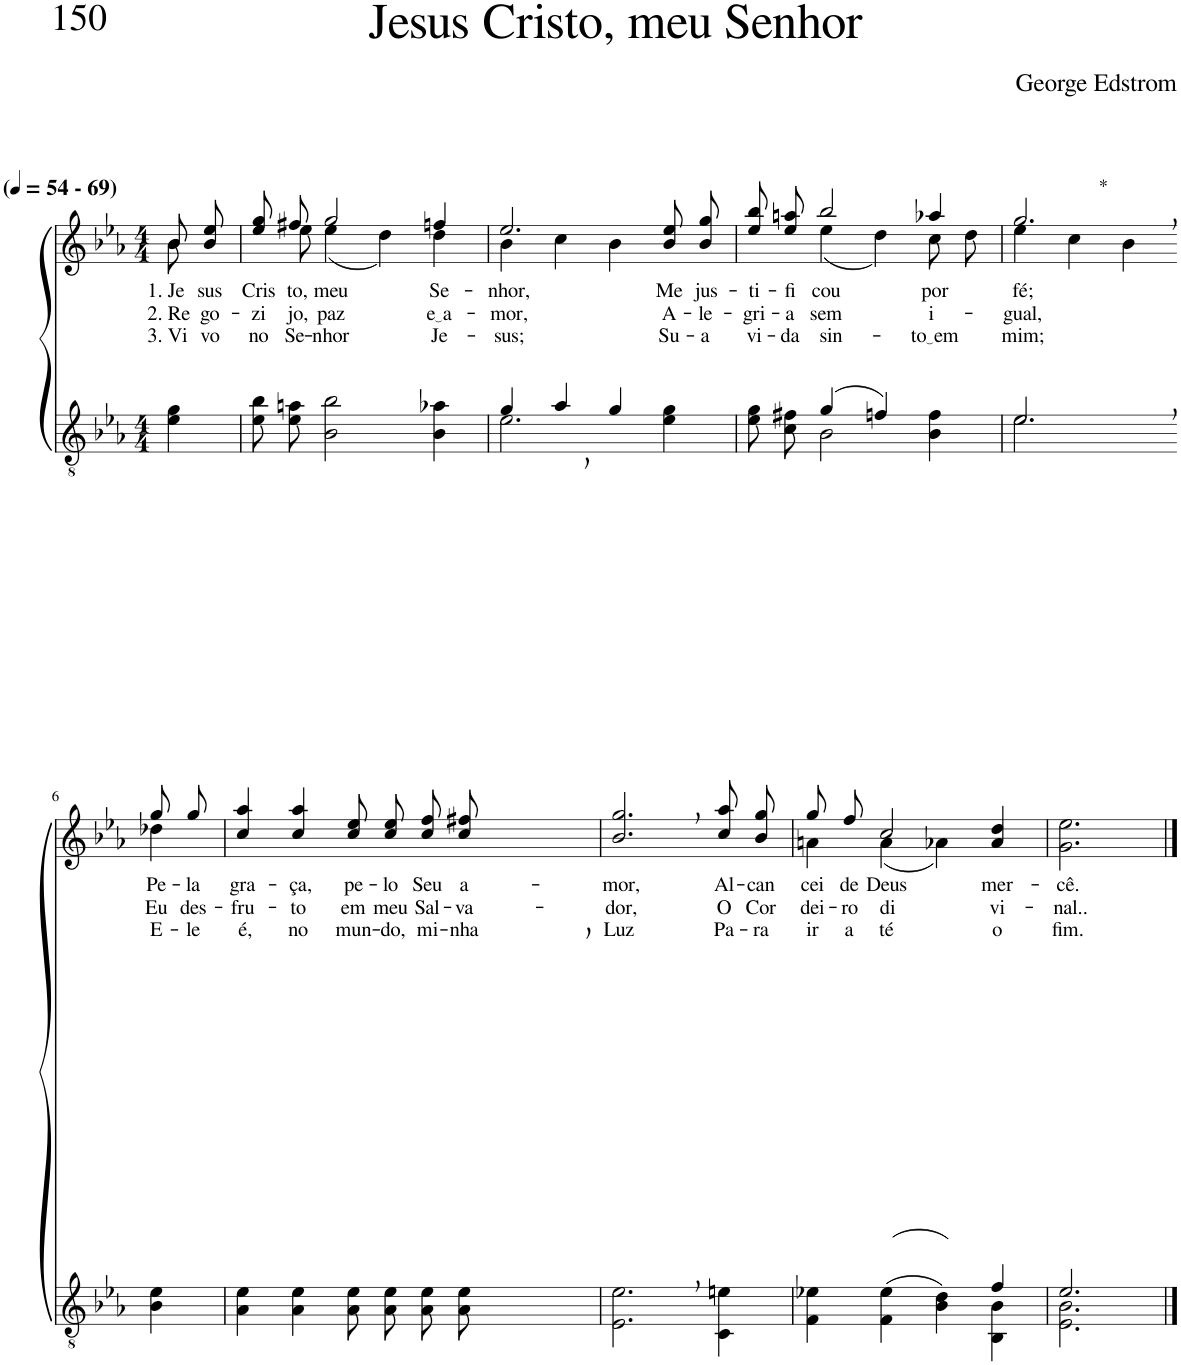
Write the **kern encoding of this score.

**kern	**kern	**text	**text	**text
*part2	*part1	*part1	*part1	*part1
*staff2	*staff1	*staff1	*staff1	*staff1
*I"Parte III e IV	*I"Parte I e II	*	*	*
*clefGv2	*clefG2	*	*	*
*Trd4c7	*Trd4c7	*	*	*
*k[b-e-a-]	*k[b-e-a-]	*	*	*
*M4/4	*M4/4	*	*	*
*MM54	*MM54	*	*	*
=1	=1	=1	=1	=1
*	*^	*	*	*
!	!LO:TX:a:B:t=(	!	!	!	!
!	!LO:TX:a:B:t=- 69)	!	!	!	!
!	!	!	!LO:LY:b	!LO:LY:b	!LO:LY:b
4e-\ 4g\	8b-\L	8b-\	1. Je-	2. Re-	3. Vi-
!	!	!	!LO:LY:b	!LO:LY:b	!LO:LY:b
.	8b-\ 8ee-\J	8ryy	-sus	-go-	-vo
=2	=2	=2	=2	=2	=2
!	!	!	!LO:LY:b	!LO:LY:b	!LO:LY:b
8e-\ 8b-\L	8ee-\ 8gg\L	8ryy	Cris-	-zi-	no
!	!	!	!LO:LY:b	!LO:LY:b	!LO:LY:b
8e-\ 8an\J	8ff#X\J	8ee-\	-to,	-jo,	Se-
!	!	!	!LO:LY:b	!LO:LY:b	!LO:LY:b
2B-\ 2b-\	2gg/	(4ee-\	meu	paz	-nhor
.	.	4dd\)	.	.	.
!	!	!	!LO:LY:b	!LO:LY:b	!LO:LY:b
4B-\ 4a-X\	4ffn/	4dd\	Se-	e a	Je-
=3	=3	=3	=3	=3	=3
*^	*	*	*	*	*
!	!	!	!	!LO:LY:b	!LO:LY:b	!LO:LY:b
4g/	2.e-\	2.ee-/	4b-\	-nhor,	-mor,	-sus;
4a-/	.	.	4cc\	.	.	.
4g/	.	.	4b-\	.	.	.
!	!	!	!	!LO:LY:b	!LO:LY:b	!LO:LY:b
4ryy	4e-\ 4g\	8b-\ 8ee-\L	4ryy	Me	A-	Su-
!	!	!	!	!LO:LY:b	!LO:LY:b	!LO:LY:b
.	.	8b-\ 8gg\J	.	jus-	-le-	-a
=4	=4	=4	=4	=4	=4	=4
!	!	!	!	!LO:LY:b	!LO:LY:b	!LO:LY:b
4ryy	8e-\ 8g\L	8ee-\ 8bb-\L	4ryy	-ti-	-gri-	vi-
!	!	!	!	!LO:LY:b	!LO:LY:b	!LO:LY:b
.	8c\ 8f#X\J	8ee-\ 8aan\J	.	-fi-	-a	-da
!	!	!	!	!LO:LY:b	!LO:LY:b	!LO:LY:b
(4g/	2B-\	2bb-/	(4ee-\	-cou	sem	sin-
4fn/)	.	.	4dd\)	.	.	.
!	!	!	!	!LO:LY:b	!LO:LY:b	!LO:LY:b
4ryy	4B-\ 4f\	4aa-X/	8cc\L	por	i-	to em
.	.	.	8dd\J	.	.	.
=5	=5	=5	=5	=5	=5	=5
!	!	!LO:TX:a:t=*	!	!	!	!
!	!	!	!	!LO:LY:b	!LO:LY:b	!LO:LY:b
2.e-,/	2.e-\	2.gg,/	4ee-\	fé;	-gual,	mim;
.	.	.	4cc\	.	.	.
.	.	.	4b-\	.	.	.
*v	*v	*	*	*	*	*
!!LO:LB:g=z	!!
=6-	=6-	=6-	=6-	=6-	=6-
*k[b-e-a-]	*k[b-e-a-]	*	*	*	*
!	!	!	!LO:LY:b	!LO:LY:b	!LO:LY:b
4B-\ 4e-\	8gg/L	4dd-X\	Pe-	Eu	E-
!	!	!	!LO:LY:b	!LO:LY:b	!LO:LY:b
.	8gg/J	.	-la	des-	-le
*	*v	*v	*	*	*
=7	=7	=7	=7	=7
!	!	!LO:LY:b	!LO:LY:b	!LO:LY:b
4A-\ 4e-\	4cc/ 4aa-/	gra-	-fru-	é,
!	!	!LO:LY:b	!LO:LY:b	!LO:LY:b
4A-\ 4e-\	4cc/ 4aa-/	-ça,	-to	no
!	!	!LO:LY:b	!LO:LY:b	!LO:LY:b
8A-\ 8e-\L	8cc\ 8ee-\L	pe-	em	mun-
!	!	!LO:LY:b	!LO:LY:b	!LO:LY:b
8A-\ 8e-\J	8cc\ 8ee-\J	-lo	meu	-do,
!	!	!LO:LY:b	!LO:LY:b	!LO:LY:b
8A-\ 8e-\L	8cc\ 8ff\L	Seu	Sal-	mi-
!	!	!LO:LY:b	!LO:LY:b	!LO:LY:b
8A-,\ 8e-,\J	8cc,\ 8ff#X,\J	a-	-va-	-nha
=8	=8	=8	=8	=8
!	!	!LO:LY:b	!LO:LY:b	!LO:LY:b
2.E-\, 2.e-\,	2.b-/, 2.gg/,	-mor,	-dor,	Luz
!	!	!LO:LY:b	!LO:LY:b	!LO:LY:b
4C\ 4en\	8cc\ 8aa-\L	Al-	O	Pa-
!	!	!LO:LY:b	!LO:LY:b	!LO:LY:b
.	8b-\ 8gg\J	-can-	Cor-	-ra
=9	=9	=9	=9	=9
*^	*^	*	*	*
!	!	!	!	!LO:LY:b	!LO:LY:b	!LO:LY:b
4F\ 4e-X\	2.ryy	8gg/L	4an\	-cei	-dei-	ir
!	!	!	!	!LO:LY:b	!LO:LY:b	!LO:LY:b
.	.	8ff/J	.	de	-ro	a-
!	!	!	!	!LO:LY:b	!LO:LY:b	!LO:LY:b
((4F\ 4e-\	.	2cc/	(4a\	Deus	di-	-té
4B-\ 4d\))	.	.	4a-X\)	.	.	.
!	!	!	!	!LO:LY:b	!LO:LY:b	!LO:LY:b
4f/	4BB-\ 4B-\	4a-/ 4dd/	4ryy	mer-	-vi-	o
=10	=10	=10	=10	=10	=10	=10
!	!	!	!	!LO:LY:b	!LO:LY:b	!LO:LY:b
*	*	*v	*v	*	*	*
2.e-/	2.E-\ 2.B-\	2.g\ 2.ee-\	-cê.	-nal..	fim.
*v	*v	*	*	*	*
==	==	==	==	==
*-	*-	*-	*-	*-
